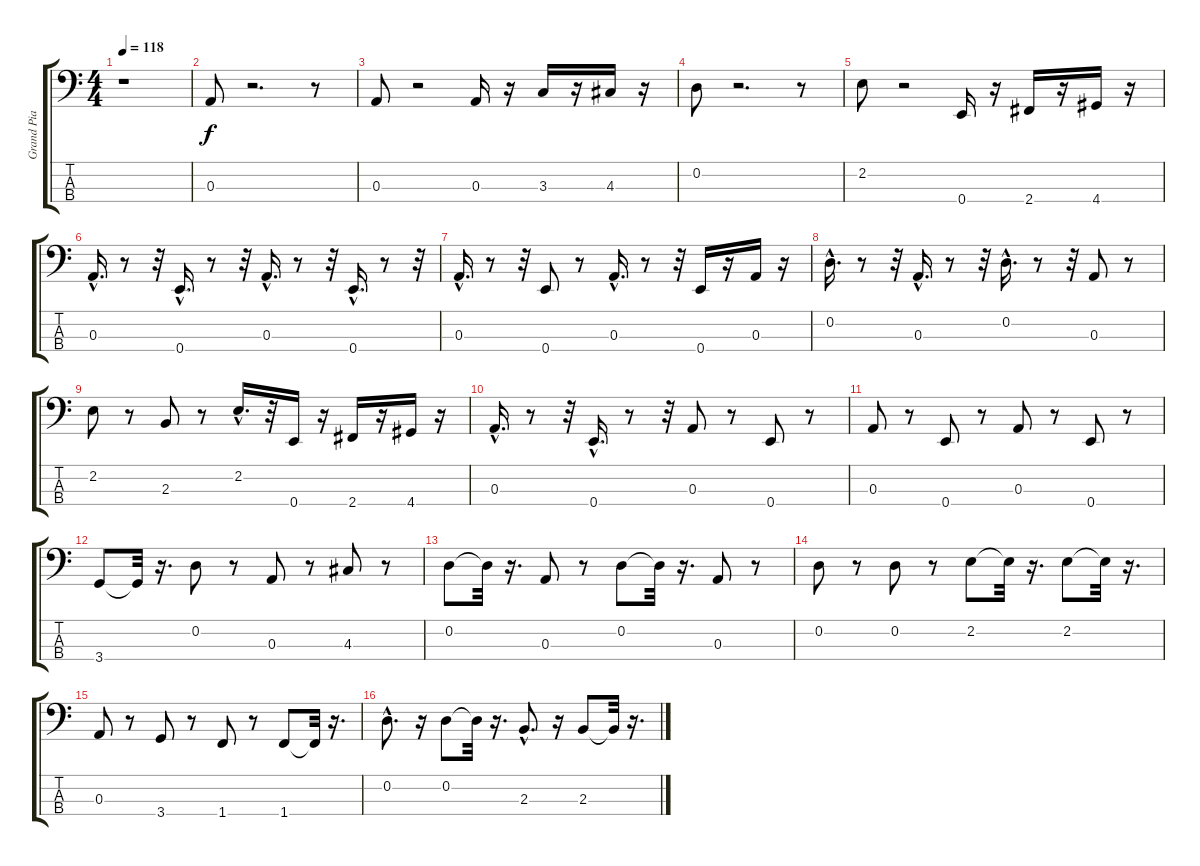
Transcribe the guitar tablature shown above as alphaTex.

\track (" Grand Piano*merged" " Grand Pia") {instrument acousticbass}
\staff {score tabs}
\tuning (G2 D2 A1 E1) {hide}
\ts (4 4)
\tempo 118
\clef f4
\ks c
r.1{dy f instrument acousticbass} |
0.3.8 r.2{d} r.8 |
0.3.8 r.2 0.3.16 r.16 3.3.16 r.16 4.3.16 r.16 |
0.2.8 r.2{d} r.8 |
2.2.8 r.2 0.4.16 r.16 2.4.16 r.16 4.4.16 r.16 |
0.3{hac}.16{d} r.8 r.32 0.4{hac}.16{d} r.8 r.32 0.3{hac}.16{d} r.8 r.32 0.4{hac}.16{d} r.8 r.32 |
0.3{hac}.16{d} r.8 r.32 0.4.8 r.8 0.3{hac}.16{d} r.8 r.32 0.4.16 r.16 0.3.16 r.16 |
0.2{hac}.16{d} r.8 r.32 0.3{hac}.16{d} r.8 r.32 0.2{hac}.16{d} r.8 r.32 0.3.8 r.8 |
2.2.8 r.8 2.3.8 r.8 2.2{hac}.16{d} r.32 0.4.16 r.16 2.4.16 r.16 4.4.16 r.16 |
0.3{hac}.16{d} r.8 r.32 0.4{hac}.16{d} r.8 r.32 0.3.8 r.8 0.4.8 r.8 |
0.3.8 r.8 0.4.8 r.8 0.3.8 r.8 0.4.8 r.8 |
3.4.8 3.4{t}.32 r.16{d} 0.2.8 r.8 0.3.8 r.8 4.3.8 r.8 |
0.2.8 0.2{t}.32 r.16{d} 0.3.8 r.8 0.2.8 0.2{t}.32 r.16{d} 0.3.8 r.8 |
0.2.8 r.8 0.2.8 r.8 2.2.8 2.2{t}.32 r.16{d} 2.2.8 2.2{t}.32 r.16{d} |
0.3.8 r.8 3.4.8 r.8 1.4.8 r.8 1.4.8 1.4{t}.32 r.16{d} |
0.2{hac}.8{d} r.16 0.2.8 0.2{t}.32 r.16{d} 2.3{hac}.8{d} r.16 2.3.8 2.3{t}.32 r.16{d}
